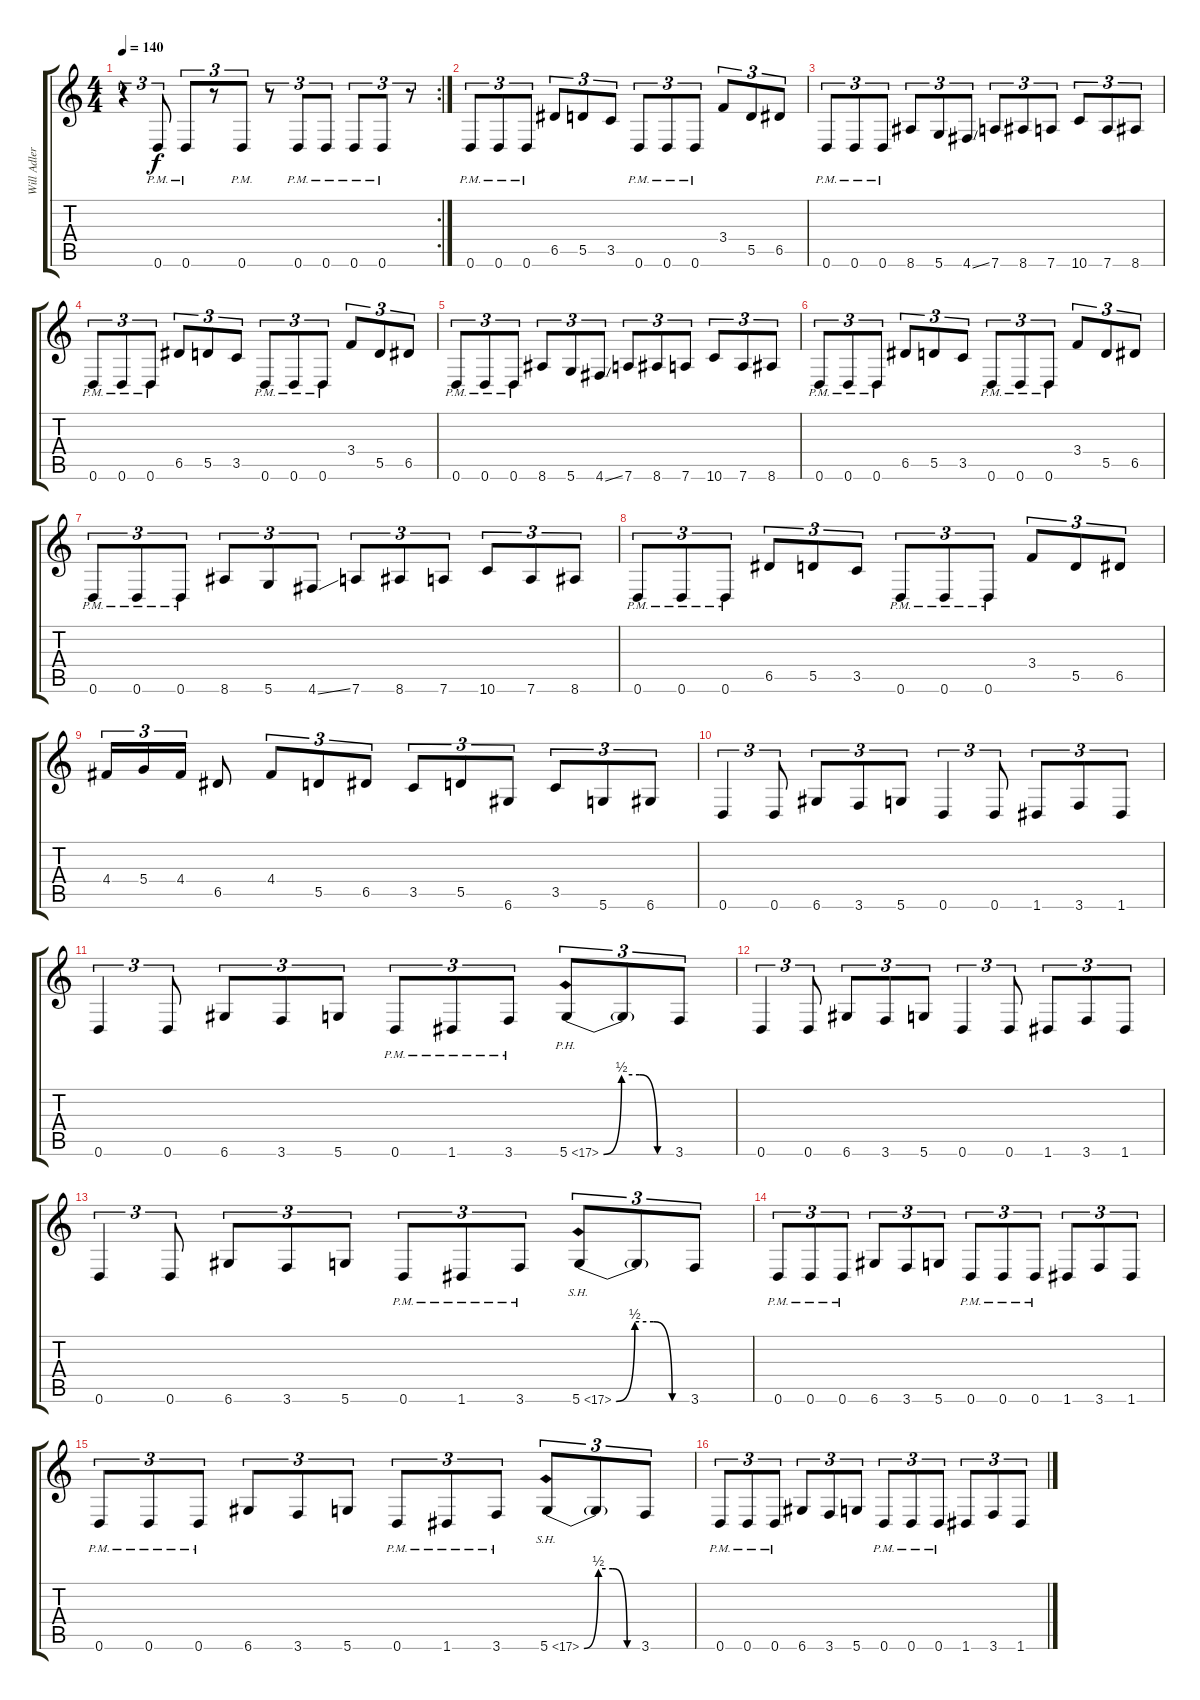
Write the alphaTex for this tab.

\track ("Will Adler" "Will Adler") {instrument distortionguitar}
\staff {score tabs}
\tuning (E4 B3 G3 D3 A2 D2) {hide}
\rc 2
\ts (4 4)
\tempo 140
\clef g2
\ks c
r.4{tu (3 2) dy f} 0.6{pm}.8{tu (3 2)} 0.6{pm}.8{tu (3 2)} r.8{tu (3 2)} 0.6{pm}.8{tu (3 2)} r.8{tu (3 2)} 0.6{pm}.8{tu (3 2)} 0.6{pm}.8{tu (3 2)} 0.6{pm}.8{tu (3 2)} 0.6{pm}.8{tu (3 2)} r.8{tu (3 2)} |
0.6{pm}.8{tu (3 2)} 0.6{pm}.8{tu (3 2)} 0.6{pm}.8{tu (3 2)} 6.5.8{tu (3 2)} 5.5.8{tu (3 2)} 3.5.8{tu (3 2)} 0.6{pm}.8{tu (3 2)} 0.6{pm}.8{tu (3 2)} 0.6{pm}.8{tu (3 2)} 3.4.8{tu (3 2)} 5.5.8{tu (3 2)} 6.5.8{tu (3 2)} |
0.6{pm}.8{tu (3 2)} 0.6{pm}.8{tu (3 2)} 0.6{pm}.8{tu (3 2)} 8.6.8{tu (3 2)} 5.6.8{tu (3 2)} 4.6{ss}.8{tu (3 2)} 7.6.8{tu (3 2)} 8.6.8{tu (3 2)} 7.6.8{tu (3 2)} 10.6.8{tu (3 2)} 7.6.8{tu (3 2)} 8.6.8{tu (3 2)} |
0.6{pm}.8{tu (3 2)} 0.6{pm}.8{tu (3 2)} 0.6{pm}.8{tu (3 2)} 6.5.8{tu (3 2)} 5.5.8{tu (3 2)} 3.5.8{tu (3 2)} 0.6{pm}.8{tu (3 2)} 0.6{pm}.8{tu (3 2)} 0.6{pm}.8{tu (3 2)} 3.4.8{tu (3 2)} 5.5.8{tu (3 2)} 6.5.8{tu (3 2)} |
0.6{pm}.8{tu (3 2)} 0.6{pm}.8{tu (3 2)} 0.6{pm}.8{tu (3 2)} 8.6.8{tu (3 2)} 5.6.8{tu (3 2)} 4.6{ss}.8{tu (3 2)} 7.6.8{tu (3 2)} 8.6.8{tu (3 2)} 7.6.8{tu (3 2)} 10.6.8{tu (3 2)} 7.6.8{tu (3 2)} 8.6.8{tu (3 2)} |
0.6{pm}.8{tu (3 2)} 0.6{pm}.8{tu (3 2)} 0.6{pm}.8{tu (3 2)} 6.5.8{tu (3 2)} 5.5.8{tu (3 2)} 3.5.8{tu (3 2)} 0.6{pm}.8{tu (3 2)} 0.6{pm}.8{tu (3 2)} 0.6{pm}.8{tu (3 2)} 3.4.8{tu (3 2)} 5.5.8{tu (3 2)} 6.5.8{tu (3 2)} |
0.6{pm}.8{tu (3 2)} 0.6{pm}.8{tu (3 2)} 0.6{pm}.8{tu (3 2)} 8.6.8{tu (3 2)} 5.6.8{tu (3 2)} 4.6{ss}.8{tu (3 2)} 7.6.8{tu (3 2)} 8.6.8{tu (3 2)} 7.6.8{tu (3 2)} 10.6.8{tu (3 2)} 7.6.8{tu (3 2)} 8.6.8{tu (3 2)} |
0.6{pm}.8{tu (3 2)} 0.6{pm}.8{tu (3 2)} 0.6{pm}.8{tu (3 2)} 6.5.8{tu (3 2)} 5.5.8{tu (3 2)} 3.5.8{tu (3 2)} 0.6{pm}.8{tu (3 2)} 0.6{pm}.8{tu (3 2)} 0.6{pm}.8{tu (3 2)} 3.4.8{tu (3 2)} 5.5.8{tu (3 2)} 6.5.8{tu (3 2)} |
4.4.16{tu (3 2)} 5.4.16{tu (3 2)} 4.4.16{tu (3 2)} 6.5.8 4.4.8{tu (3 2)} 5.5.8{tu (3 2)} 6.5.8{tu (3 2)} 3.5.8{tu (3 2)} 5.5.8{tu (3 2)} 6.6.8{tu (3 2)} 3.5.8{tu (3 2)} 5.6.8{tu (3 2)} 6.6.8{tu (3 2)} |
0.6.4{tu (3 2)} 0.6.8{tu (3 2)} 6.6.8{tu (3 2)} 3.6.8{tu (3 2)} 5.6.8{tu (3 2)} 0.6.4{tu (3 2)} 0.6.8{tu (3 2)} 1.6.8{tu (3 2)} 3.6.8{tu (3 2)} 1.6.8{tu (3 2)} |
0.6.4{tu (3 2)} 0.6.8{tu (3 2)} 6.6.8{tu (3 2)} 3.6.8{tu (3 2)} 5.6.8{tu (3 2)} 0.6{pm}.8{tu (3 2)} 1.6{pm}.8{tu (3 2)} 3.6{pm}.8{tu (3 2)} 5.6{be (custom 0 0 15 2 30 2 45 0 60 0) ph 12}.8{tu (3 2)} 5.6{t}.8{tu (3 2)} 3.6.8{tu (3 2)} |
0.6.4{tu (3 2)} 0.6.8{tu (3 2)} 6.6.8{tu (3 2)} 3.6.8{tu (3 2)} 5.6.8{tu (3 2)} 0.6.4{tu (3 2)} 0.6.8{tu (3 2)} 1.6.8{tu (3 2)} 3.6.8{tu (3 2)} 1.6.8{tu (3 2)} |
0.6.4{tu (3 2)} 0.6.8{tu (3 2)} 6.6.8{tu (3 2)} 3.6.8{tu (3 2)} 5.6.8{tu (3 2)} 0.6{pm}.8{tu (3 2)} 1.6{pm}.8{tu (3 2)} 3.6{pm}.8{tu (3 2)} 5.6{be (custom 0 0 15 2 30 2 45 0 60 0) sh 12}.8{tu (3 2)} 5.6{t}.8{tu (3 2)} 3.6.8{tu (3 2)} |
0.6{pm}.8{tu (3 2)} 0.6{pm}.8{tu (3 2)} 0.6{pm}.8{tu (3 2)} 6.6.8{tu (3 2)} 3.6.8{tu (3 2)} 5.6.8{tu (3 2)} 0.6{pm}.8{tu (3 2)} 0.6{pm}.8{tu (3 2)} 0.6{pm}.8{tu (3 2)} 1.6.8{tu (3 2)} 3.6.8{tu (3 2)} 1.6.8{tu (3 2)} |
0.6{pm}.8{tu (3 2)} 0.6{pm}.8{tu (3 2)} 0.6{pm}.8{tu (3 2)} 6.6.8{tu (3 2)} 3.6.8{tu (3 2)} 5.6.8{tu (3 2)} 0.6{pm}.8{tu (3 2)} 1.6{pm}.8{tu (3 2)} 3.6{pm}.8{tu (3 2)} 5.6{be (custom 0 0 15 2 30 2 45 0 60 0) sh 12}.8{tu (3 2)} 5.6{t}.8{tu (3 2)} 3.6.8{tu (3 2)} |
0.6{pm}.8{tu (3 2)} 0.6{pm}.8{tu (3 2)} 0.6{pm}.8{tu (3 2)} 6.6.8{tu (3 2)} 3.6.8{tu (3 2)} 5.6.8{tu (3 2)} 0.6{pm}.8{tu (3 2)} 0.6{pm}.8{tu (3 2)} 0.6{pm}.8{tu (3 2)} 1.6.8{tu (3 2)} 3.6.8{tu (3 2)} 1.6.8{tu (3 2)}
